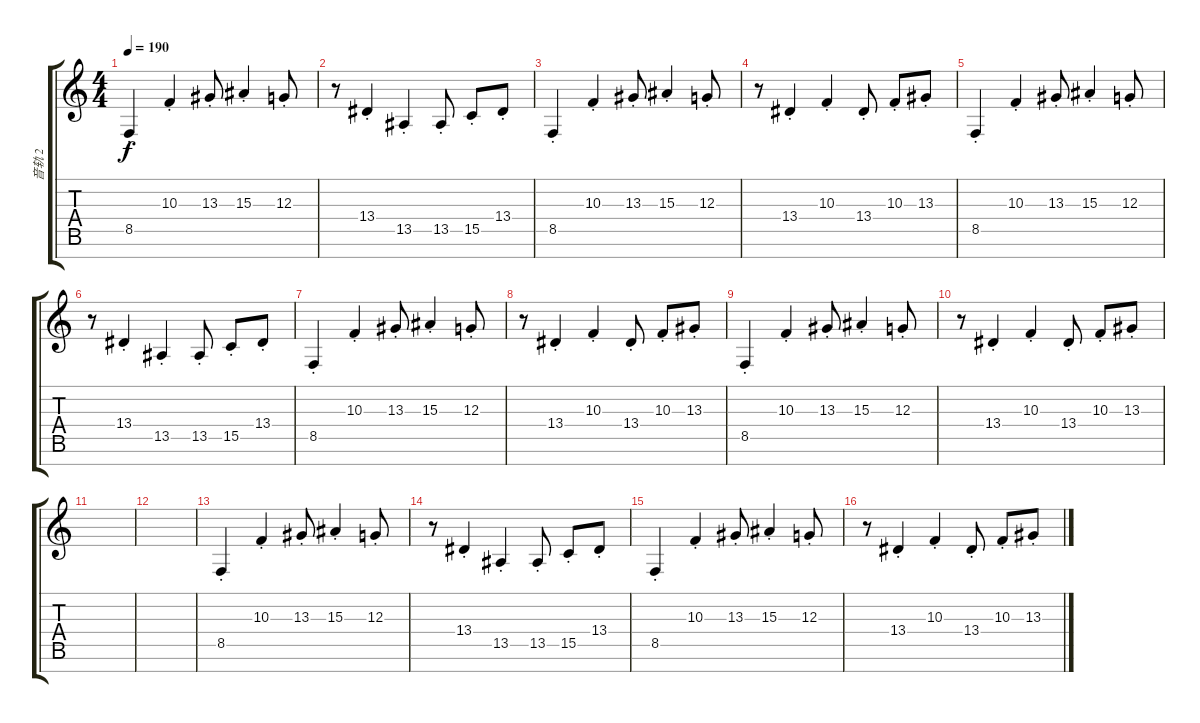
\track ("音轨 2" "音轨 2") {instrument harpsichord}
\staff {score tabs}
\tuning (E4 B3 G3 D3 A2 E2 B1) {hide}
\ts (4 4)
\tempo 190
\clef g2
\ks c
8.5{st}.4{dy f} 10.3{st}.4 13.3{st}.8 15.3{st}.4 12.3{st}.8 |
r.8 13.4{st}.4 13.5{st}.4 13.5{st}.8 15.5{st}.8 13.4{st}.8 |
8.5{st}.4{volume 16} 10.3{st}.4 13.3{st}.8 15.3{st}.4 12.3{st}.8 |
r.8 13.4{st}.4 10.3{st}.4 13.4{st}.8 10.3{st}.8 13.3{st}.8 |
8.5{st}.4{volume 13} 10.3{st}.4 13.3{st}.8 15.3{st}.4 12.3{st}.8 |
r.8 13.4{st}.4 13.5{st}.4 13.5{st}.8 15.5{st}.8 13.4{st}.8 |
8.5{st}.4 10.3{st}.4 13.3{st}.8 15.3{st}.4 12.3{st}.8 |
r.8 13.4{st}.4 10.3{st}.4 13.4{st}.8 10.3{st}.8 13.3{st}.8 |
8.5{st}.4 10.3{st}.4 13.3{st}.8 15.3{st}.4 12.3{st}.8 |
r.8 13.4{st}.4 10.3{st}.4 13.4{st}.8 10.3{st}.8 13.3{st}.8 |
|
|
8.5{st}.4 10.3{st}.4 13.3{st}.8 15.3{st}.4 12.3{st}.8 |
r.8 13.4{st}.4 13.5{st}.4 13.5{st}.8 15.5{st}.8 13.4{st}.8 |
8.5{st}.4 10.3{st}.4 13.3{st}.8 15.3{st}.4 12.3{st}.8 |
r.8 13.4{st}.4 10.3{st}.4 13.4{st}.8 10.3{st}.8 13.3{st}.8
